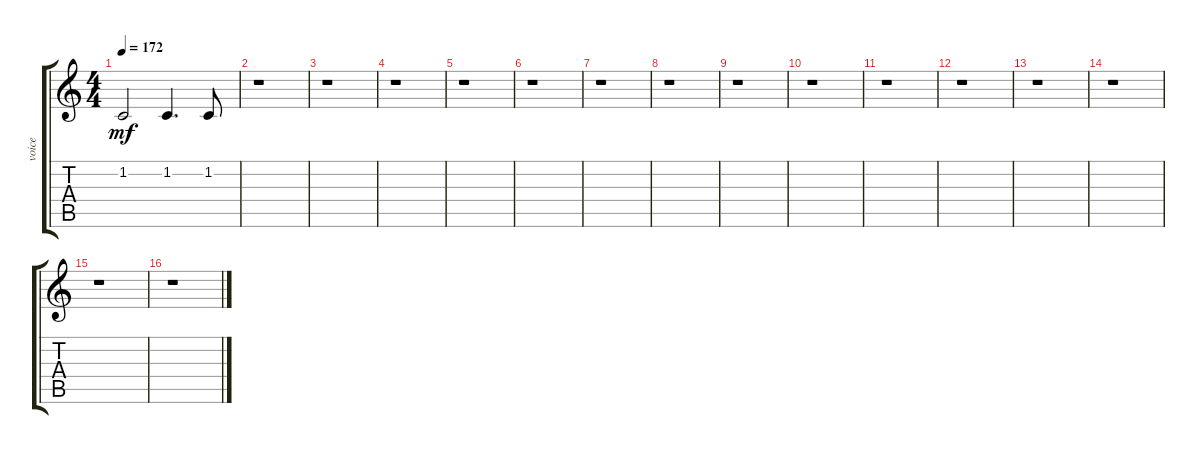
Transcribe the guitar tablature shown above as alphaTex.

\track ("voice" "voice") {instrument synthvoice}
\staff {score tabs}
\tuning (E4 B3 G3 D3 A2 E2) {hide}
\ts (4 4)
\tempo 172
\clef g2
\ks c
1.2.2{dy mf} 1.2.4{d} 1.2.8 |
r.1 |
r.1 |
r.1 |
r.1 |
r.1 |
r.1 |
r.1 |
r.1 |
r.1 |
r.1 |
r.1 |
r.1 |
r.1 |
r.1 |
r.1
